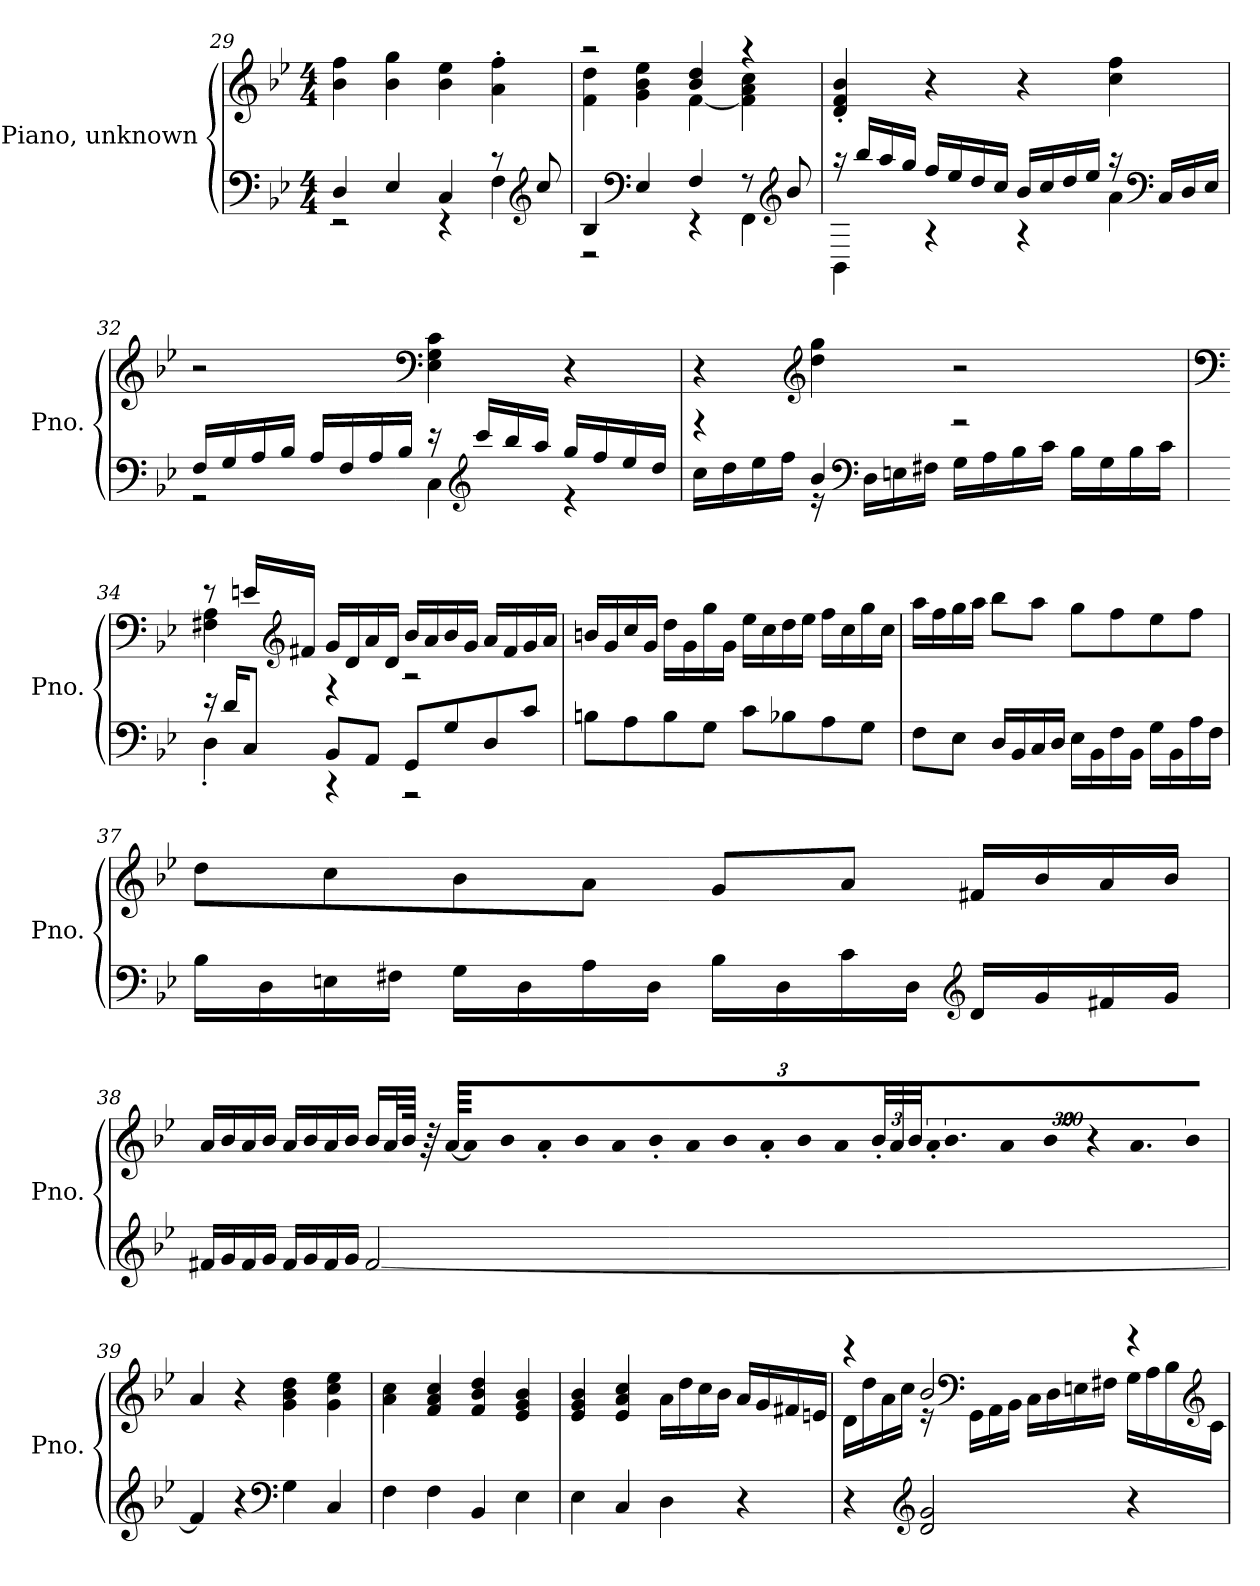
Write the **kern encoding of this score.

**kern	**kern
*part1	*part1
*staff2	*staff1
*I"Piano, unknown	*
*I'Pno.	*
*clefF4	*clefG2
*k[b-e-]	*k[b-e-]
*M4/4	*M4/4
=29	=29
*^	*
4D/	2r	4b-\ 4ff\
4E-/	.	4b-\ 4gg\
4C/	4r	4b-\ 4ee-\
8r	4F\	4a\' 4ff\'
*clefG2	*	*
8cc/	.	.
!!LO:LB:g=z
=30	=30	=30
*	*	*^
4B-/	2r	2r	4f\ 4dd\
*clefF4	*	*	*
4E-/	.	.	4g\ 4b-\ 4ee-\
4F/	4r	4b-/ 4dd/	[4f\
8r	4FF\	4r	4f\] 4a\ 4cc\
*clefG2	*	*	*
8b-/	.	.	.
*	*	*v	*v
=31	=31	=31
16r	4BB-\	4d/' 4f/' 4b-/'
16bb-/LL	.	.
16aa/	.	.
16gg/JJ	.	.
16ff/LL	4r	4r
16ee-/	.	.
16dd/	.	.
16cc/JJ	.	.
16b-/LL	4r	4r
16cc/	.	.
16dd/	.	.
16ee-/JJ	.	.
16r	4a\	4cc\ 4ff\
*clefF4	*	*
16C/LL	.	.
16D/	.	.
16E-/JJ	.	.
!!LO:LB:g=z
=32	=32	=32
16F/LL	2r	2r
16G/	.	.
16A/	.	.
16B-/JJ	.	.
16A/LL	.	.
16F/	.	.
16A/	.	.
16B-/JJ	.	.
*	*	*clefF4
16r	4C\	4E-\ 4G\ 4c\
*clefG2	*	*
16ccc/LL	.	.
16bb-/	.	.
16aa/JJ	.	.
16gg/LL	4r	4r
16ff/	.	.
16ee-/	.	.
16dd/JJ	.	.
=33	=33	=33
4r	16cc\LL	4r
.	16dd\	.
.	16ee-\	.
.	16ff\JJ	.
*	*	*clefG2
4b-/	16r	4dd\ 4gg\
*clefF4	*	*
.	16D\LL	.
.	16En\	.
.	16F#X\JJ	.
2r	16G\LL	2r
.	16A\	.
.	16B-\	.
.	16c\JJ	.
.	16B-\LL	.
.	16G\	.
.	16B-\	.
.	16c\JJ	.
!!LO:LB:g=z
=34	=34	=34
*	*	*clefF4
*	*	*^
16r	4D'\	8r	4F#X\ 4A\
16d/KL	.	.	.
8C/J	.	16en/LL	.
*	*	*clefG2	*
.	.	16f#X/JJ	.
8BB-/L	4r	16g/LL	4r
.	.	16d/	.
8AA/J	.	16a/	.
.	.	16d/JJ	.
8GG/L	2r	16b-/LL	2r
.	.	16a/	.
8G/	.	16b-/	.
.	.	16g/JJ	.
8D/	.	16a/LL	.
.	.	16f#/	.
8c/J	.	16g/	.
.	.	16a/JJ	.
*v	*v	*	*
*	*v	*v
=35	=35
8Bn\L	16bn/LL
.	16g/
8A\	16cc/
.	16g/JJ
8B\	16dd\LL
.	16g\
8G\J	16gg\
.	16g\JJ
8c\L	16ee-\LL
.	16cc\
8B-X\	16dd\
.	16ee-\JJ
8A\	16ff\LL
.	16cc\
8G\J	16gg\
.	16cc\JJ
!!LO:PB:g=z
=36	=36
8F\L	16aa\LL
.	16ff\
8E-\J	16gg\
.	16aa\JJ
16D/LL	8bb-\L
16BB-/	.
16C/	8aa\J
16D/JJ	.
16E-\LL	8gg\L
16BB-\	.
16F\	8ff\
16BB-\JJ	.
16G\LL	8ee-\
16BB-\	.
16A\	8ff\J
16F\JJ	.
=37	=37
16B-\LL	8dd\L
16D\	.
16En\	8cc\
16F#X\JJ	.
16G\LL	8b-\
16D\	.
16A\	8a\J
16D\JJ	.
16B-\LL	8g/L
16D\	.
16c\	8a/J
16D\JJ	.
*clefG2	*
16d/LL	16f#X/LL
16g/	16b-/
16f#X/	16a/
16g/JJ	16b-/JJ
!!LO:LB:g=z
=38	=38
16f#X/LL	16a/LL
16g/	16b-/
16f#/	16a/
16g/JJ	16b-/JJ
16f#/LL	16a/LL
16g/	16b-/
16f#/	16a/
16g/JJ	16b-/JJ
*	*Xbrackettup
[2f#/	24b-/LL
.	48a/L
*	*brackettup
.	96b-/JJJk
.	96r
.	[96a/LLLL
.	64a/]
.	64b-/
.	64a'/J
.	32b-/
.	64a/L
.	64b-'/J
.	32a/
.	64b-/L
.	64a'/J
.	32b-/
.	64a/K
*	*Xbrackettup
.	48b-'/
.	48a/
.	48b-/
*	*brackettup
!	!LO:N:vis=64
.	960%17a'/L
!	!LO:N:vis=64.
.	640%17b-/
.	1920ryy
!	!LO:N:vis=64
.	960%17a/
!	!LO:N:vis=256
.	1920%17b-/JJJJk
!	!LO:N:vis=128
.	1920%17r
!	!LO:N:vis=64.
.	640%17a/
.	1920ryy
!	!LO:N:vis=64
.	960%17b-\
=39	=39
4f#/]	4a/
4r	4r
*clefF4	*
4G\	4g\ 4b-\ 4dd\
4C/	4g\ 4cc\ 4ee-\
=40	=40
4F\	4a\ 4cc\
4F\	4f/ 4a/ 4cc/
4BB-/	4f/ 4b-/ 4dd/
4E-\	4e-/ 4g/ 4b-/
!!LO:LB:g=z
=41	=41
4E-\	4e-/ 4g/ 4b-/
4C/	4e-/ 4a/ 4cc/
4D\	16a\LL
.	16dd\
.	16cc\
.	16b-\JJ
4r	16a/LL
.	16g/
.	16f#X/
.	16en/JJ
=42	=42
*	*^
4r	4r	16d\LL
.	.	16dd\
.	.	16a\
.	.	16cc\JJ
*clefG2	*	*
2d/ 2g/	2b-/	16r
*	*clefF4	*
.	.	16GG\LL
.	.	16AA\
.	.	16BB-\JJ
.	.	16C\LL
.	.	16D\
.	.	16En\
.	.	16F#X\JJ
4r	4r	16G\LL
.	.	16A\
.	.	16B-\
*	*clefG2	*
.	.	16c\JJ
*	*v	*v
=	=
*-	*-
